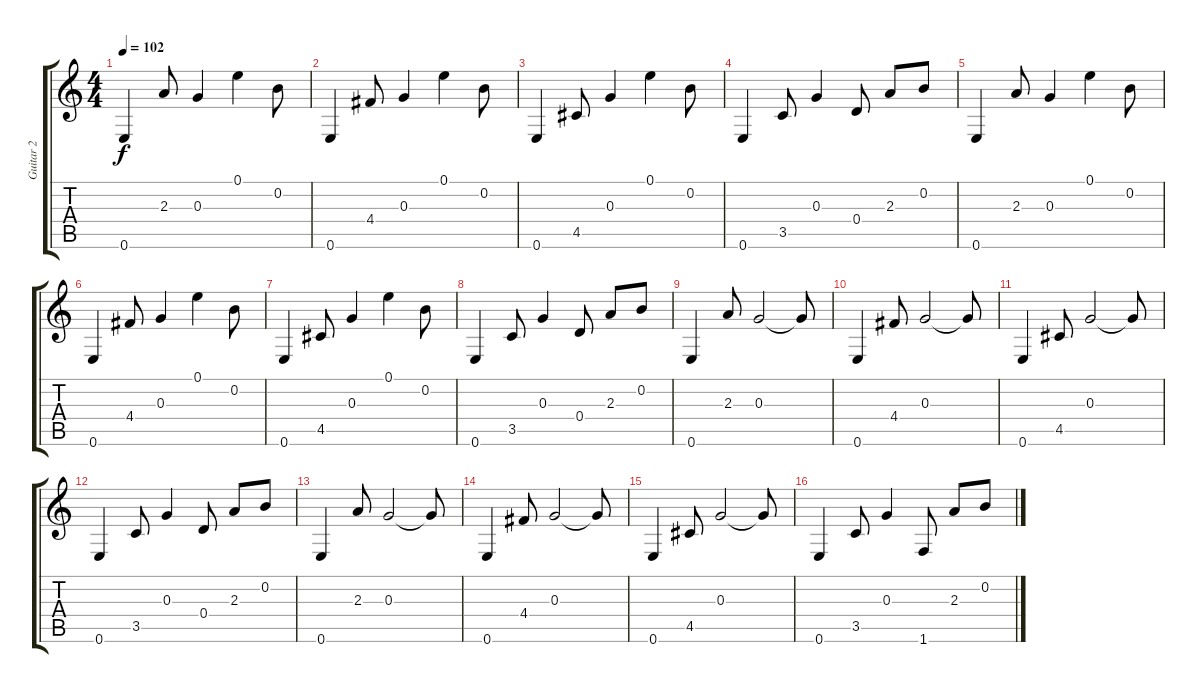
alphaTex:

\track ("Guitar 2" "Guitar 2") {instrument distortionguitar}
\staff {score tabs}
\tuning (E4 B3 G3 D3 A2 E2) {hide}
\ts (4 4)
\tempo 102
\clef g2
\ks c
0.6.4{dy f} 2.3.8 0.3.4 0.1.4 0.2.8 |
0.6.4 4.4.8 0.3.4 0.1.4 0.2.8 |
0.6.4 4.5.8 0.3.4 0.1.4 0.2.8 |
0.6.4 3.5.8 0.3.4 0.4.8 2.3.8 0.2.8 |
0.6.4 2.3.8 0.3.4 0.1.4 0.2.8 |
0.6.4 4.4.8 0.3.4 0.1.4 0.2.8 |
0.6.4 4.5.8 0.3.4 0.1.4 0.2.8 |
0.6.4 3.5.8 0.3.4 0.4.8 2.3.8 0.2.8 |
0.6.4 2.3.8 0.3.2 0.3{t}.8 |
0.6.4 4.4.8 0.3.2 0.3{t}.8 |
0.6.4 4.5.8 0.3.2 0.3{t}.8 |
0.6.4 3.5.8 0.3.4 0.4.8 2.3.8 0.2.8 |
0.6.4 2.3.8 0.3.2 0.3{t}.8 |
0.6.4 4.4.8 0.3.2 0.3{t}.8 |
0.6.4 4.5.8 0.3.2 0.3{t}.8 |
0.6.4 3.5.8 0.3.4 1.6.8 2.3.8 0.2.8
